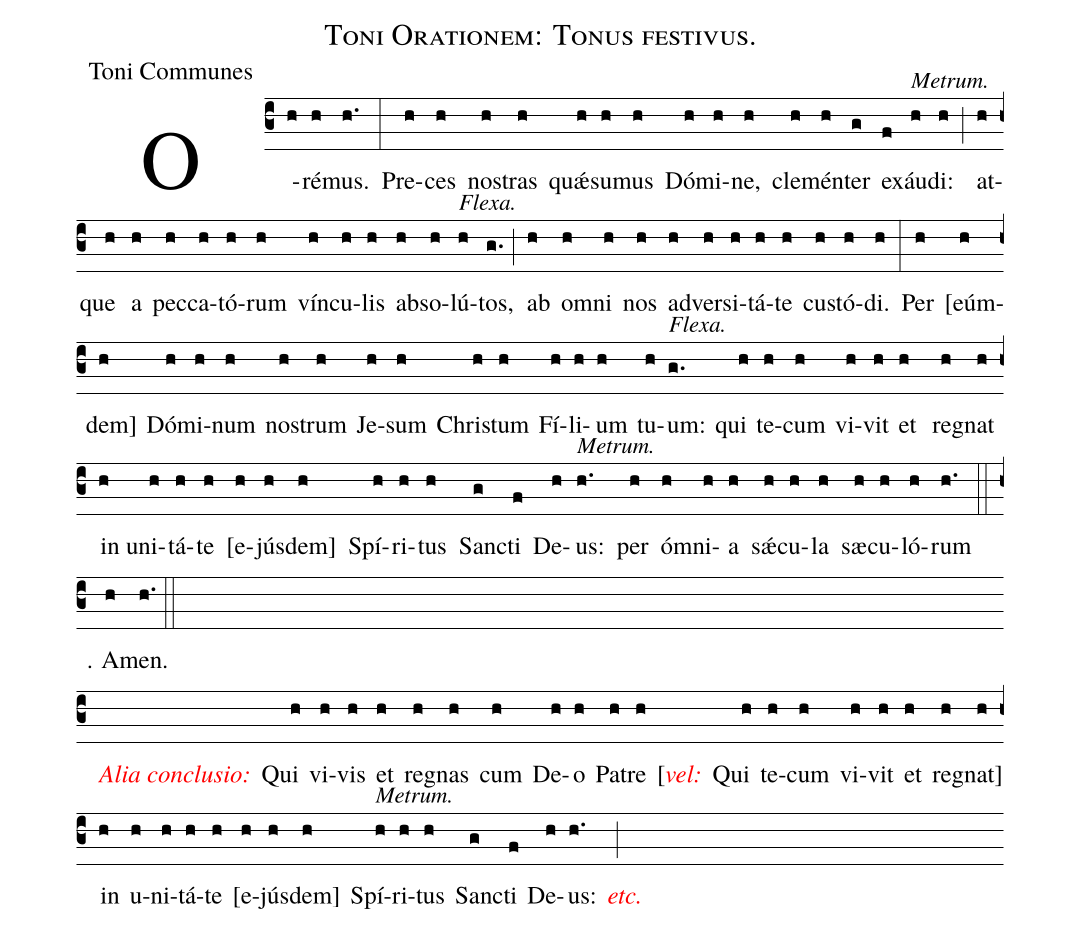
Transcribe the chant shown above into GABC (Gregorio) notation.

name:Toni Orationem: Tonus festivus.;
office-part:Toni Communes;
%%
(c3)

%%%latin
%
O(h)ré(h)mus.(h.) (:) Pre(h)ces(h) no(h)stras(h) quǽ(h)su(h)mus(h) Dó(h)mi(h)ne,(h) cle(h)mén(h)ter(g) ex(f)áu<alt>Metrum.</alt>(h)di:(h) (;) at(h)que(h) a(h) pec(h)ca(h)tó(h)rum(h) vín(h)cu(h)lis(h) ab(h)so(h)lú<alt>Flexa.</alt>(h)tos,(g.) (;) ab(h) o(h)mni(h) nos(h) ad(h)ver(h)si(h)tá(h)te(h) cu(h)stó(h)di.(h) (:) Per(h) <v>[</v>eúm(h)dem<v>]</v>(h) Dó(h)mi(h)num(h) no(h)strum(h) Je(h)sum(h) Chri(h)stum(h) Fí(h)li(h)um(h) tu(h)um:<alt>Flexa.</alt>(g.) qui(h) te(h)cum(h) vi(h)vit(h) et (h) re(h)gnat(h) in u(h)ni(h)tá(h)te(h) <v>[</v>e(h)jús(h)dem<v>]</v>(h) Spí(h)ri(h)tus(h) San(g)cti(f) De(h)us:<alt>Metrum.</alt>(h.) per(h) ó(h)mni(h)a(h) sǽ(h)cu(h)la(h) sæ(h)cu(h)ló(h)rum(h.) (::) ℟. A(h)men.(h.) (::) (Z-)
<v>\rubrique{Alia conclusio:}</v>() Qui(h)  vi(h)vis(h) et(h) re(h)gnas(h) cum(h) De(h)o(h) Pa(h)tre(h) <v>[</v><v>\rubrique{vel:}</v>() Qui(h) te(h)cum(h)  vi(h)vit(h) et(h) re(h)gnat<v>]</v>(h) in(h) u(h)ni(h)tá(h)te(h) <v>[</v>e(h)jús(h)dem<v>]</v>(h) Spí<alt>Metrum.</alt>(h)ri(h)tus(h) San(g)cti(f) De(h)us:(h.) <v>\rubrique{etc.}</v>(;)

%eng
%O(h)ré(h)mus.(h.) (:) Pre(h)ces(h) no(h)stras(h) quǽ(h)su(h)mus(h) Dó(h)mi(h)ne,(h) cle(h)mén(h)ter(g) ex(f)áu(h)di:<alt>Metrum.</alt>(h) (;) at(h)que(h) a(h) pec(h)ca(h)tó(h)rum(h) vín(h)cu(h)lis(h) ab(h)so(h)lú(h)tos,<alt>Flex.</alt>(g.) (;) ab(h) o(h)mni(h) nos(h) ad(h)ver(h)si(h)tá(h)te(h) cu(h)stó(h)di.(h) (:) Per(h) <v>[</v>eum(h)dem<v>]</v>(h) Dó(h)mi(h)num(h) no(h)strum(h) Je(h)sum(h) Chri(h)stum(h) Fí(h)li(h)um(h) tu(h)um:<alt>Flex.</alt>(g.) qui(h) te(h)cum(h) vi(h)vit(h) et (h) re(h)gnat(h) in u(h)ni(h)tá(h)te(h) <v>[</v>e(h)jús(h)dem<v>]</v>(h) Spí(h)ri(h)tus(h) San(g)cti(f) De(h)us:<alt>Metrum.</alt>(h.) per(h) ó(h)mni(h)a(h) sǽ(h)cu(h)la(h) sæ(h)cu(h)ló(h)rum(h.) (::) ℟. A(h)men.(h.) (::) (Z-)
%<v>\rubrique{Another conclusion:}</v>() Qui(h) vi(h)vis(h) et(h) re(h)gnas(h) cum(h) De(h)o(h) Pa(h)tre(h) <v>[</v><v>\rubrique{or}</v>() Qui(h) te(h)cum(h) vi(h)vit(h) et(h) re(h)gnat<v>]</v>(h) in(h) u(h)ni(h)tá(h)te(h) <v>[</v>e(h)jús(h)dem<v>]</v>(h) Spí(h)ri(h)tus(h) San(g)cti(f) De(h)us:<alt>Metrum.</alt>(h.) <v>\rubrique{etc.}</v>(;)


%%%français
%O(h)ré(h)mus.(h.) (:) Pre(h)ces(h) no(h)stras(h) quǽ(h)su(h)mus(h) Dó(h)mi(h)ne,(h) cle(h)mén(h)ter(g) ex(f)áu(h)di:<alt>Mètre.</alt>(h) (;) at(h)que(h) a(h) pec(h)ca(h)tó(h)rum(h) vín(h)cu(h)lis(h) ab(h)so(h)lú(h)tos,<alt>Flexe.</alt>(g.) (;) ab(h) o(h)mni(h) nos(h) ad(h)ver(h)si(h)tá(h)te(h) cu(h)stó(h)di.(h) (:) Per(h) <v>[</v>eum(h)dem<v>]</v>(h) Dó(h)mi(h)num(h) no(h)strum(h) Je(h)sum(h) Chri(h)stum(h) Fí(h)li(h)um(h) tu(h)um:<alt>Flexe.</alt>(g.) qui(h) te(h)cum(h) vi(h)vit(h) et (h) re(h)gnat(h) in u(h)ni(h)tá(h)te(h) <v>[</v>e(h)jús(h)dem<v>]</v>(h) Spí(h)ri(h)tus(h) San(g)cti(f) De(h)us:<alt>Mètre.</alt>(h.) per(h) ó(h)mni(h)a(h) sǽ(h)cu(h)la(h) sæ(h)cu(h)ló(h)rum(h.) (::) ℟. A(h)men.(h.) (::) (Z-)
%<v>\rubrique{Autre conclusion:}</v>() Qui(h)  vi(h)vis(h) et(h) re(h)gnas(h) cum(h) De(h)o(h) Pa(h)tre(h) <v>[</v><v>\rubrique{ou}</v>() Qui(h) te(h)cum(h)  vi(h)vit(h) et(h) re(h)gnat<v>]</v>(h) in(h) u(h)ni(h)tá(h)te(h) <v>[</v>e(h)jús(h)dem<v>]</v>(h) Spí(h)ri(h)tus(h) San(g)cti(f) De(h)us:<alt>Mètre.</alt>(h.) <v>\rubrique{etc.}</v>(;) (Z-)
%
%
% (::)
%
